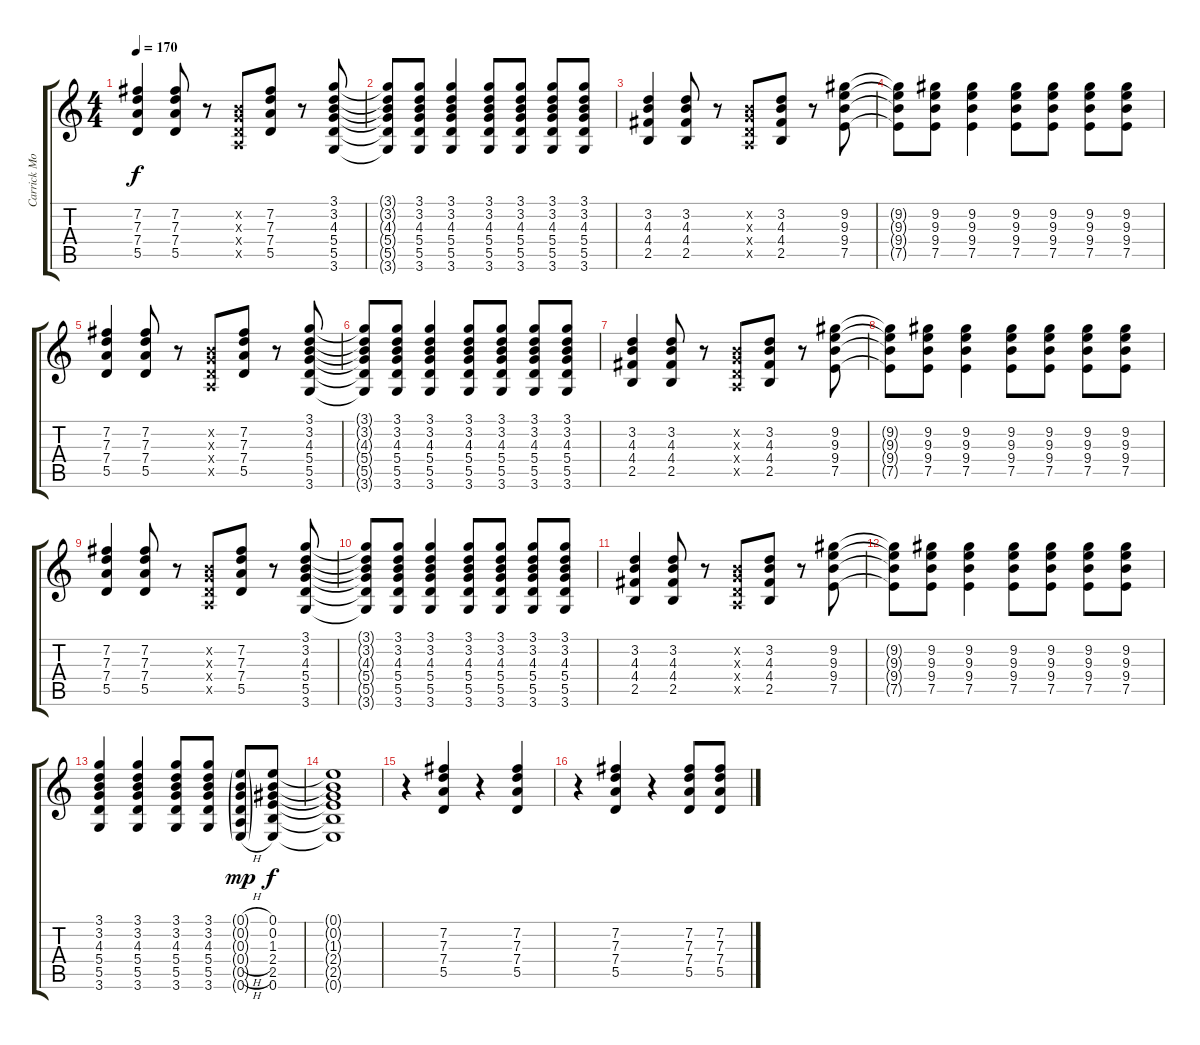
\track ("Carrick Moore Gerety" "Carrick Mo") {instrument overdrivenguitar}
\staff {score tabs}
\tuning (E4 B3 G3 D3 A2 E2) {hide}
\ts (4 4)
\tempo 170
\clef g2
\ks c
(7.2 7.3 7.4 5.5).4{dy f} (7.2 7.3 7.4 5.5).8 r.8 (0.2{x} 0.3{x} 0.4{x} 0.5{x}).8 (7.2 7.3 7.4 5.5).8 r.8 (3.1 3.2 4.3 5.4 5.5 3.6).8 |
(3.1{t} 3.2{t} 4.3{t} 5.4{t} 5.5{t} 3.6{t}).8 (3.1 3.2 4.3 5.4 5.5 3.6).8 (3.1 3.2 4.3 5.4 5.5 3.6).4 (3.1 3.2 4.3 5.4 5.5 3.6).8 (3.1 3.2 4.3 5.4 5.5 3.6).8 (3.1 3.2 4.3 5.4 5.5 3.6).8 (3.1 3.2 4.3 5.4 5.5 3.6).8 |
(3.2 4.3 4.4 2.5).4 (3.2 4.3 4.4 2.5).8 r.8 (0.2{x} 0.3{x} 0.4{x} 0.5{x}).8 (3.2 4.3 4.4 2.5).8 r.8 (9.2 9.3 9.4 7.5).8 |
(9.2{t} 9.3{t} 9.4{t} 7.5{t}).8 (9.2 9.3 9.4 7.5).8 (9.2 9.3 9.4 7.5).4 (9.2 9.3 9.4 7.5).8 (9.2 9.3 9.4 7.5).8 (9.2 9.3 9.4 7.5).8 (9.2 9.3 9.4 7.5).8 |
(7.2 7.3 7.4 5.5).4 (7.2 7.3 7.4 5.5).8 r.8 (0.2{x} 0.3{x} 0.4{x} 0.5{x}).8 (7.2 7.3 7.4 5.5).8 r.8 (3.1 3.2 4.3 5.4 5.5 3.6).8 |
(3.1{t} 3.2{t} 4.3{t} 5.4{t} 5.5{t} 3.6{t}).8 (3.1 3.2 4.3 5.4 5.5 3.6).8 (3.1 3.2 4.3 5.4 5.5 3.6).4 (3.1 3.2 4.3 5.4 5.5 3.6).8 (3.1 3.2 4.3 5.4 5.5 3.6).8 (3.1 3.2 4.3 5.4 5.5 3.6).8 (3.1 3.2 4.3 5.4 5.5 3.6).8 |
(3.2 4.3 4.4 2.5).4 (3.2 4.3 4.4 2.5).8 r.8 (0.2{x} 0.3{x} 0.4{x} 0.5{x}).8 (3.2 4.3 4.4 2.5).8 r.8 (9.2 9.3 9.4 7.5).8 |
(9.2{t} 9.3{t} 9.4{t} 7.5{t}).8 (9.2 9.3 9.4 7.5).8 (9.2 9.3 9.4 7.5).4 (9.2 9.3 9.4 7.5).8 (9.2 9.3 9.4 7.5).8 (9.2 9.3 9.4 7.5).8 (9.2 9.3 9.4 7.5).8 |
(7.2 7.3 7.4 5.5).4 (7.2 7.3 7.4 5.5).8 r.8 (0.2{x} 0.3{x} 0.4{x} 0.5{x}).8 (7.2 7.3 7.4 5.5).8 r.8 (3.1 3.2 4.3 5.4 5.5 3.6).8 |
(3.1{t} 3.2{t} 4.3{t} 5.4{t} 5.5{t} 3.6{t}).8 (3.1 3.2 4.3 5.4 5.5 3.6).8 (3.1 3.2 4.3 5.4 5.5 3.6).4 (3.1 3.2 4.3 5.4 5.5 3.6).8 (3.1 3.2 4.3 5.4 5.5 3.6).8 (3.1 3.2 4.3 5.4 5.5 3.6).8 (3.1 3.2 4.3 5.4 5.5 3.6).8 |
(3.2 4.3 4.4 2.5).4 (3.2 4.3 4.4 2.5).8 r.8 (0.2{x} 0.3{x} 0.4{x} 0.5{x}).8 (3.2 4.3 4.4 2.5).8 r.8 (9.2 9.3 9.4 7.5).8 |
(9.2{t} 9.3{t} 9.4{t} 7.5{t}).8 (9.2 9.3 9.4 7.5).8 (9.2 9.3 9.4 7.5).4 (9.2 9.3 9.4 7.5).8 (9.2 9.3 9.4 7.5).8 (9.2 9.3 9.4 7.5).8 (9.2 9.3 9.4 7.5).8 |
(3.1 3.2 4.3 5.4 5.5 3.6).4 (3.1 3.2 4.3 5.4 5.5 3.6).4 (3.1 3.2 4.3 5.4 5.5 3.6).8 (3.1 3.2 4.3 5.4 5.5 3.6).8 (0.1{h g} 0.2{h g} 0.3{h g} 0.4{h g} 0.5{h g} 0.6{h g}).8{dy mp} (0.1 0.2 1.3 2.4 2.5 0.6).8{dy f} |
(0.1{t} 0.2{t} 1.3{t} 2.4{t} 2.5{t} 0.6{t}).1 |
r.4 (7.2 7.3 7.4 5.5).4 r.4 (7.2 7.3 7.4 5.5).4 |
r.4 (7.2 7.3 7.4 5.5).4 r.4 (7.2 7.3 7.4 5.5).8 (7.2 7.3 7.4 5.5).8
